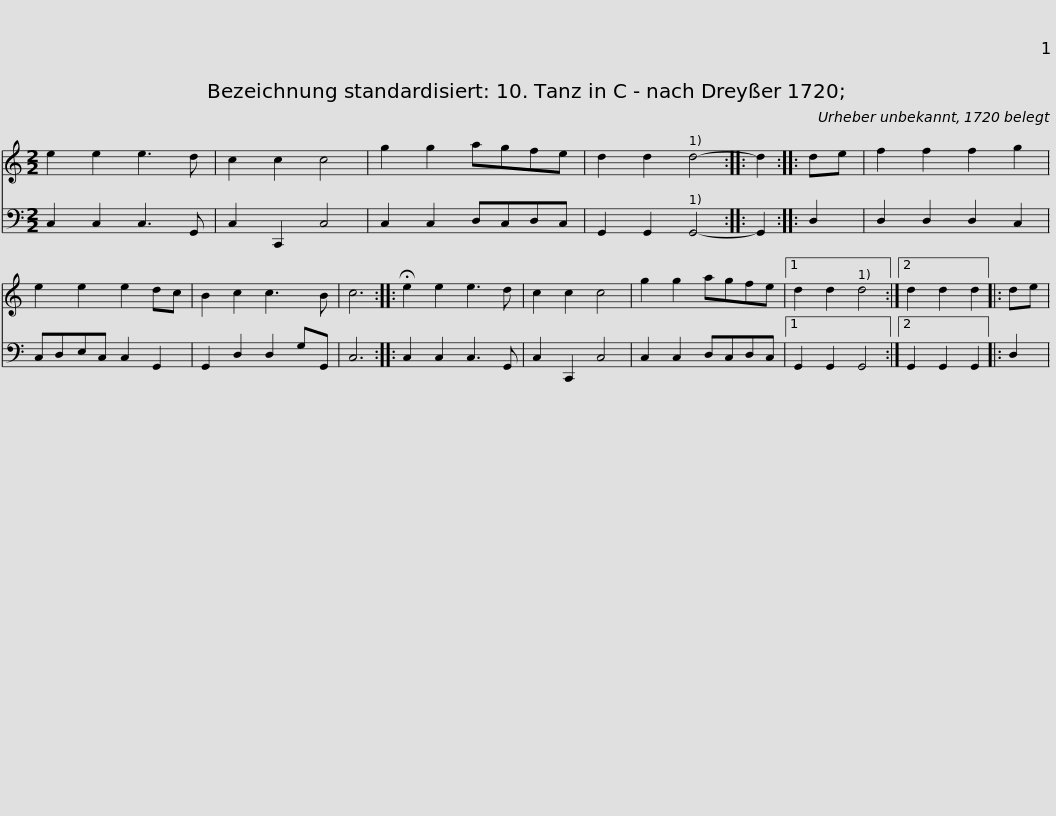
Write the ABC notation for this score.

X:1
%%score 1 2
L:1/8
M:2/2
I:linebreak $
K:C
V:1 treble
V:2 bass
V:1
 e2 e2 e3 d | c2 c2 c4 | g2 g2 agfe | d2 d2 d4- :: d2 :: %5
 de | f2 f2 f2 g2 | e2 e2 e2 dc | B2 c2 c3 B | c6 ::$ %10
 !fermata!e2 e2 e3 d | c2 c2 c4 | g2 g2 agfe |1 d2 d2 d4 :|2 d2 d2 d2 |: %15
 de | %16
V:2
 C,2 C,2 C,3 G,, | C,2 C,,2 C,4 | C,2 C,2 D,C,D,C, | G,,2 G,,2 G,,4- :: G,,2 :: %5
 D,2 | D,2 D,2 D,2 C,2 | C,D,E,C, C,2 G,,2 | G,,2 D,2 D,2 G,G,, | C,6 ::$ %10
 C,2 C,2 C,3 G,, | C,2 C,,2 C,4 | C,2 C,2 D,C,D,C, |1 G,,2 G,,2 G,,4 :|2 G,,2 G,,2 G,,2 |: %15
 D,2 | %16
